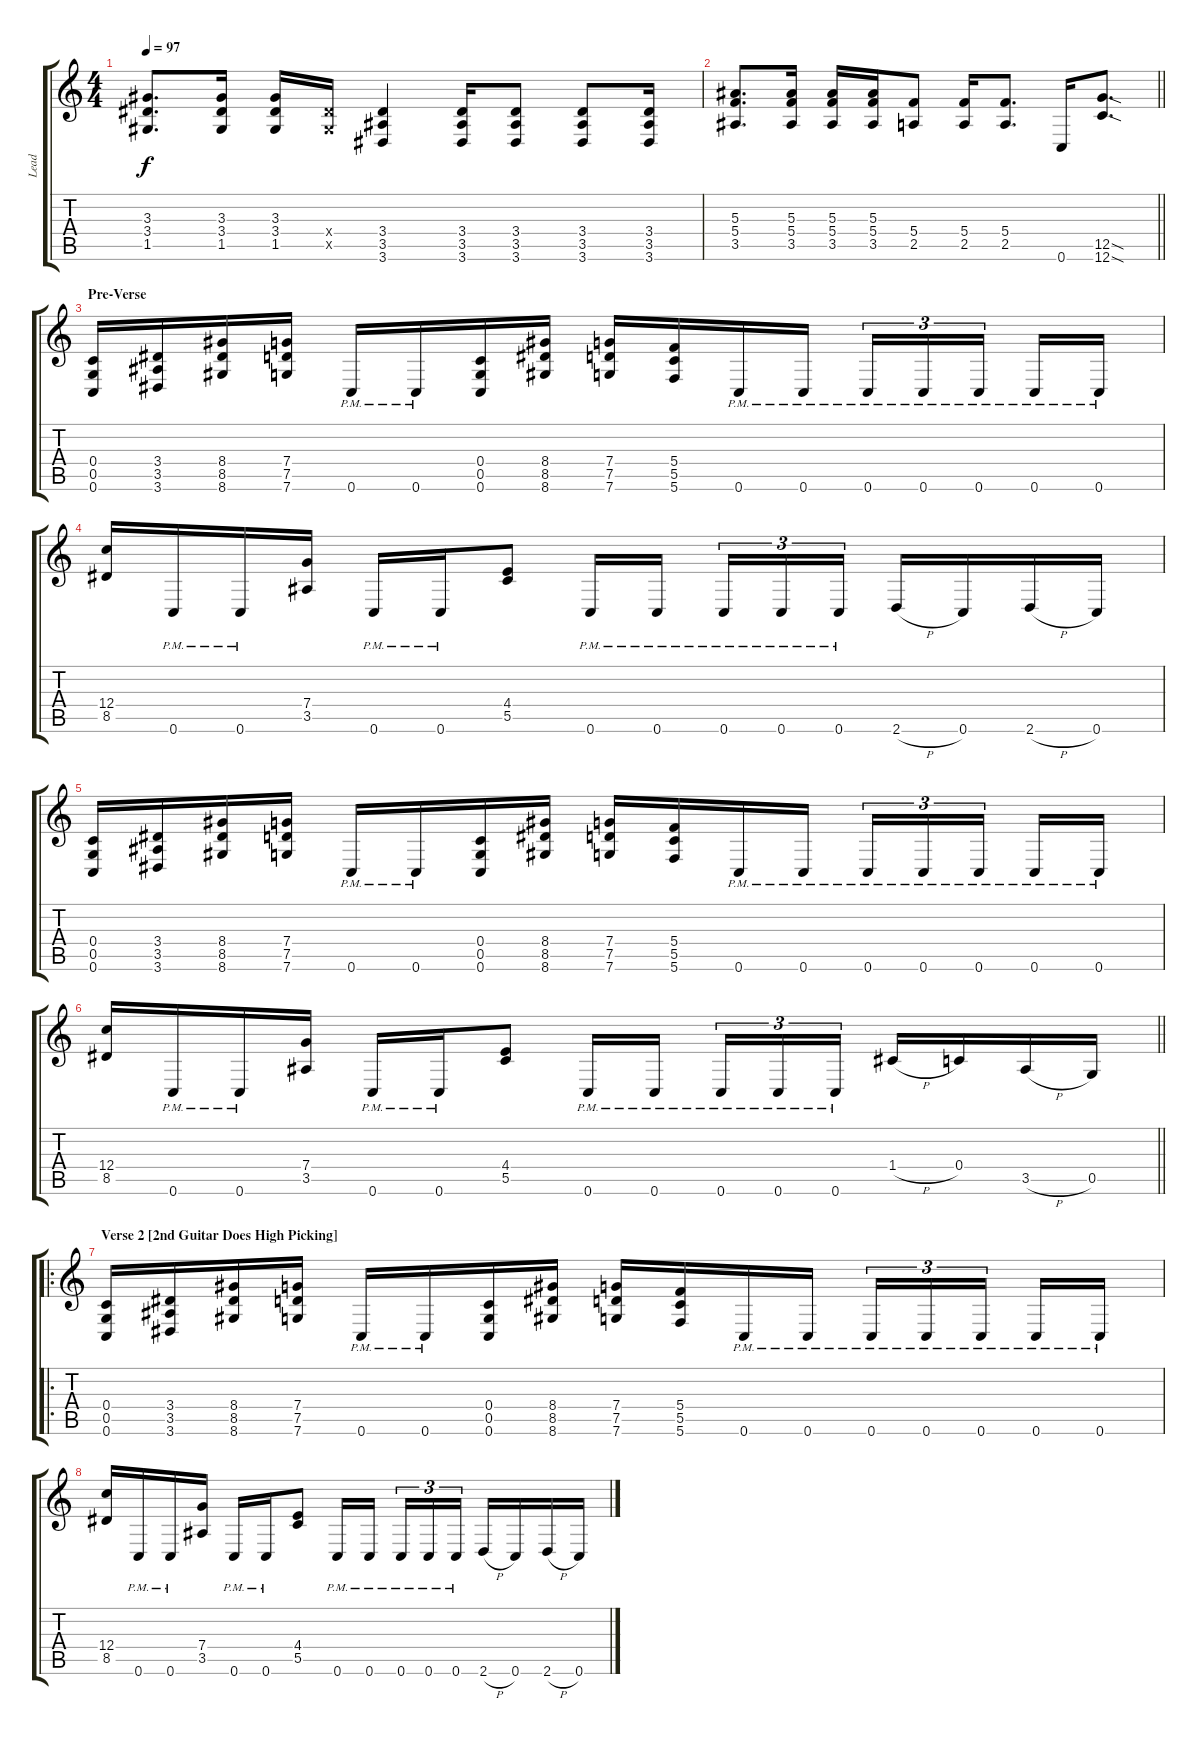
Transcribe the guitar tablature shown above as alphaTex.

\track ("Lead" "Lead") {instrument distortionguitar}
\staff {score tabs}
\tuning (D4 A3 F3 C3 G2 C2) {hide}
\ts (4 4)
\tempo 97
\clef g2
\ks c
(3.3 3.4 1.5).8{d dy f} (3.3 3.4 1.5).16 (3.3 3.4 1.5).16 (3.4{x} 1.5{x}).16 (3.4 3.5 3.6).4 (3.4 3.5 3.6).16 (3.4 3.5 3.6).8 (3.4 3.5 3.6).8 (3.4 3.5 3.6).16 |
\barLineRight lightlight
(5.3 5.4 3.5).8{d} (5.3 5.4 3.5).16 (5.3 5.4 3.5).16 (5.3 5.4 3.5).16 (5.4 2.5).8 (5.4 2.5).16 (5.4 2.5).8{d} 0.6.16 (12.5{sod} 12.6{sod}).8{d} |
\section ("" "Pre-Verse")
(0.4 0.5 0.6).16 (3.4 3.5 3.6).16 (8.4 8.5 8.6).16 (7.4 7.5 7.6).16 0.6{pm}.16 0.6{pm}.16 (0.4 0.5 0.6).16 (8.4 8.5 8.6).16 (7.4 7.5 7.6).16 (5.4 5.5 5.6).16 0.6{pm}.16 0.6{pm}.16 0.6{pm}.16{tu (3 2)} 0.6{pm}.16{tu (3 2)} 0.6{pm}.16{tu (3 2) beam splitsecondary} 0.6{pm}.16 0.6{pm}.16 |
(12.4 8.5).16 0.6{pm}.16 0.6{pm}.16 (7.4 3.5).16 0.6{pm}.16 0.6{pm}.16 (4.4 5.5).8 0.6{pm}.16 0.6{pm}.16{beam splitsecondary} 0.6{pm}.16{tu (3 2)} 0.6{pm}.16{tu (3 2)} 0.6{pm}.16{tu (3 2)} 2.6{h}.16 0.6.16 2.6{h}.16 0.6.16 |
(0.4 0.5 0.6).16 (3.4 3.5 3.6).16 (8.4 8.5 8.6).16 (7.4 7.5 7.6).16 0.6{pm}.16 0.6{pm}.16 (0.4 0.5 0.6).16 (8.4 8.5 8.6).16 (7.4 7.5 7.6).16 (5.4 5.5 5.6).16 0.6{pm}.16 0.6{pm}.16 0.6{pm}.16{tu (3 2)} 0.6{pm}.16{tu (3 2)} 0.6{pm}.16{tu (3 2) beam splitsecondary} 0.6{pm}.16 0.6{pm}.16 |
\barLineRight lightlight
(12.4 8.5).16 0.6{pm}.16 0.6{pm}.16 (7.4 3.5).16 0.6{pm}.16 0.6{pm}.16 (4.4 5.5).8 0.6{pm}.16 0.6{pm}.16{beam splitsecondary} 0.6{pm}.16{tu (3 2)} 0.6{pm}.16{tu (3 2)} 0.6{pm}.16{tu (3 2)} 1.4{h}.16 0.4.16 3.5{h}.16 0.5.16 |
\ro
\section ("" "Verse 2 [2nd Guitar Does High Picking]")
(0.4 0.5 0.6).16 (3.4 3.5 3.6).16 (8.4 8.5 8.6).16 (7.4 7.5 7.6).16 0.6{pm}.16 0.6{pm}.16 (0.4 0.5 0.6).16 (8.4 8.5 8.6).16 (7.4 7.5 7.6).16 (5.4 5.5 5.6).16 0.6{pm}.16 0.6{pm}.16 0.6{pm}.16{tu (3 2)} 0.6{pm}.16{tu (3 2)} 0.6{pm}.16{tu (3 2) beam splitsecondary} 0.6{pm}.16 0.6{pm}.16 |
(12.4 8.5).16 0.6{pm}.16 0.6{pm}.16 (7.4 3.5).16 0.6{pm}.16 0.6{pm}.16 (4.4 5.5).8 0.6{pm}.16 0.6{pm}.16{beam splitsecondary} 0.6{pm}.16{tu (3 2)} 0.6{pm}.16{tu (3 2)} 0.6{pm}.16{tu (3 2)} 2.6{h}.16 0.6.16 2.6{h}.16 0.6.16
